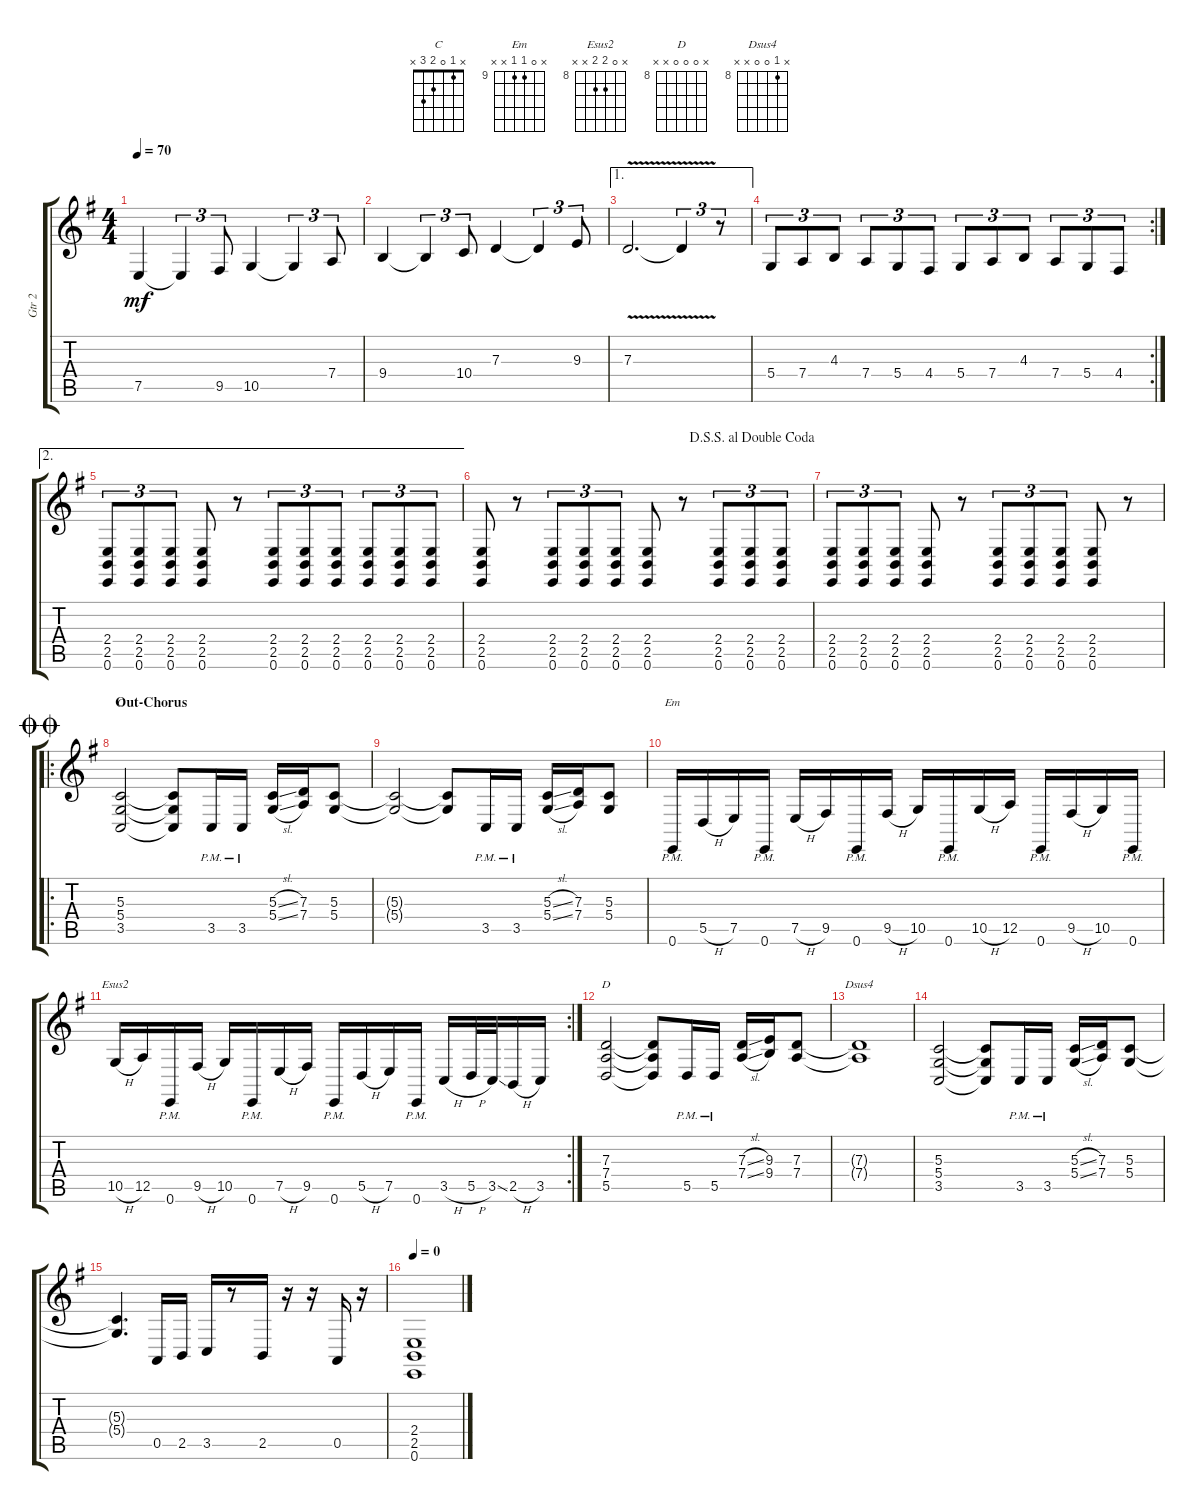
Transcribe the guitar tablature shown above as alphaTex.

\track ("Gtr 2" "Gtr 2") {instrument acousticgrandpiano}
\staff {score tabs}
\tuning (E4 B3 G3 D3 A2 E2) {hide}
\chord ("C" x 1 0 2 3 x)
\chord ("Em" x 0 9 9 x x) {firstfret 9}
\chord ("Esus2" x 0 9 9 x x) {firstfret 8}
\chord ("D" x 0 0 0 x x) {firstfret 8}
\chord ("Dsus4" x 8 0 0 x x) {firstfret 8}
\ts (4 4)
\tempo 70
\clef g2
\ks g
7.5.4{dy mf} 7.5{t}.4{tu (3 2)} 9.5.8{tu (3 2)} 10.5.4 10.5{t}.4{tu (3 2)} 7.4.8{tu (3 2)} |
9.4.4 9.4{t}.4{tu (3 2)} 10.4.8{tu (3 2)} 7.3.4 7.3{t}.4{tu (3 2)} 9.3.8{tu (3 2)} |
\ae 1
7.3{v}.2{d} 7.3{v t}.4{tu (3 2)} r.8{tu (3 2)} |
\rc 2
5.4.8{tu (3 2)} 7.4.8{tu (3 2)} 4.3.8{tu (3 2)} 7.4.8{tu (3 2)} 5.4.8{tu (3 2)} 4.4.8{tu (3 2)} 5.4.8{tu (3 2)} 7.4.8{tu (3 2)} 4.3.8{tu (3 2)} 7.4.8{tu (3 2)} 5.4.8{tu (3 2)} 4.4.8{tu (3 2)} |
\ae 2
(2.4 2.5 0.6).8{tu (3 2)} (2.4 2.5 0.6).8{tu (3 2)} (2.4 2.5 0.6).8{tu (3 2)} (2.4 2.5 0.6).8 r.8 (2.4 2.5 0.6).8{tu (3 2)} (2.4 2.5 0.6).8{tu (3 2)} (2.4 2.5 0.6).8{tu (3 2)} (2.4 2.5 0.6).8{tu (3 2)} (2.4 2.5 0.6).8{tu (3 2)} (2.4 2.5 0.6).8{tu (3 2)} |
\jump dalsegnosegnoaldoublecoda
(2.4 2.5 0.6).8 r.8 (2.4 2.5 0.6).8{tu (3 2)} (2.4 2.5 0.6).8{tu (3 2)} (2.4 2.5 0.6).8{tu (3 2)} (2.4 2.5 0.6).8 r.8 (2.4 2.5 0.6).8{tu (3 2)} (2.4 2.5 0.6).8{tu (3 2)} (2.4 2.5 0.6).8{tu (3 2)} |
(2.4 2.5 0.6).8{tu (3 2)} (2.4 2.5 0.6).8{tu (3 2)} (2.4 2.5 0.6).8{tu (3 2)} (2.4 2.5 0.6).8 r.8 (2.4 2.5 0.6).8{tu (3 2)} (2.4 2.5 0.6).8{tu (3 2)} (2.4 2.5 0.6).8{tu (3 2)} (2.4 2.5 0.6).8 r.8 |
\ro
\section ("" "Out-Chorus")
\jump doublecoda
(5.3 5.4 3.5).2{ch "C"} (5.3{t} 5.4{t} 3.5{t}).8 3.5{pm}.16 3.5{pm}.16 (5.3{sl} 5.4{sl}).16 (7.3 7.4).16 (5.3 5.4).8 |
(5.3{t} 5.4{t}).2 (5.3{t} 5.4{t}).8 3.5{pm}.16 3.5{pm}.16 (5.3{sl} 5.4{sl}).16 (7.3 7.4).16 (5.3 5.4).8 |
0.6{pm}.16{ch "Em"} 5.5{h}.16 7.5.16 0.6{pm}.16 7.5{h}.16 9.5.16 0.6{pm}.16 9.5{h}.16 10.5.16 0.6{pm}.16 10.5{h}.16 12.5.16 0.6{pm}.16 9.5{h}.16 10.5.16 0.6{pm}.16 |
\rc 2
10.5{h}.16{ch "Esus2"} 12.5.16 0.6{pm}.16 9.5{h}.16 10.5.16 0.6{pm}.16 7.5{h}.16 9.5.16 0.6{pm}.16 5.5{h}.16 7.5.16 0.6{pm}.16 3.5{h}.16 5.5{h}.32 3.5{ss}.32 2.5{h}.16 3.5.16 |
(7.3 7.4 5.5).2{ch "D"} (7.3{t} 7.4{t} 5.5{t}).8 5.5{pm}.16 5.5{pm}.16 (7.3{sl} 7.4{sl}).16 (9.3 9.4).16 (7.3 7.4).8 |
(7.3{t} 7.4{t}).1{ch "Dsus4"} |
(5.3 5.4 3.5).2 (5.3{t} 5.4{t} 3.5{t}).8 3.5{pm}.16 3.5{pm}.16 (5.3{sl} 5.4{sl}).16 (7.3 7.4).16 (5.3 5.4).8 |
(5.3{t} 5.4{t}).4{d} 0.5.16 2.5.16 3.5.16 r.8 2.5.16 r.16 r.16 0.5.16 r.16 |
\tempo 0
(2.4 2.5 0.6).1
